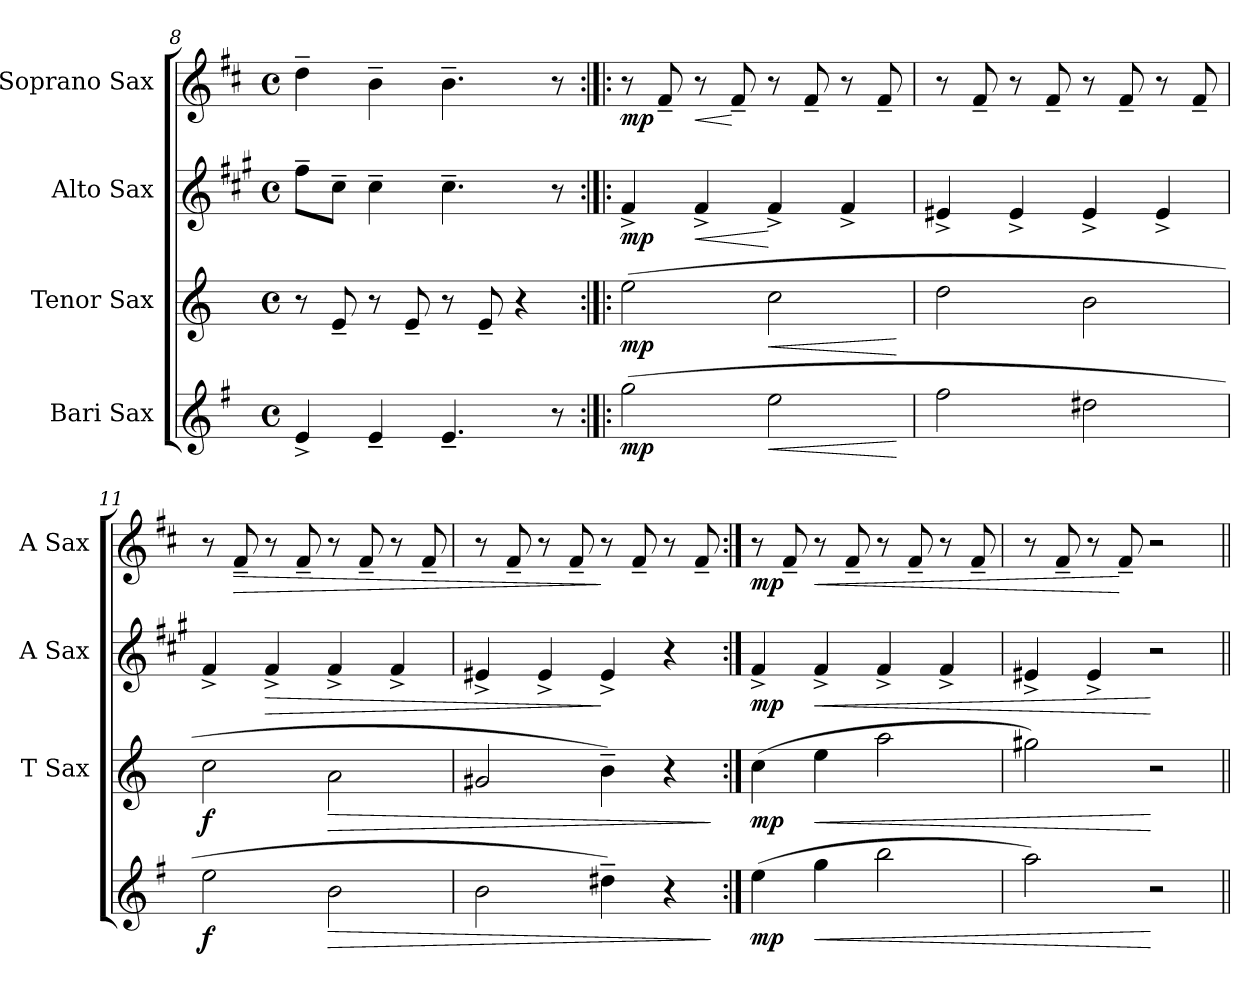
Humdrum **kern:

**kern	**dynam	**kern	**dynam	**kern	**dynam	**kern	**dynam
*part4	*part4	*part3	*part3	*part2	*part2	*part1	*part1
*staff4	*staff4	*staff3	*staff3	*staff2	*staff2	*staff1	*staff1
*I"Bari Sax	*	*I"Tenor Sax	*	*I"Alto Sax	*	*I"Soprano Sax	*
*	*	*I'T Sax	*	*I'A Sax	*	*I'A Sax	*
*clefG2	*	*clefG2	*	*clefG2	*	*clefG2	*
*ITrd8c14	*	*ITrd8c14	*	*ITrd5c9	*	*ITrd5c9	*
*k[f#]	*	*k[]	*	*k[]	*	*k[b-]	*
*G:	*	*C:	*	*C:	*	*F:	*
*M4/4	*	*M4/4	*	*M4/4	*	*M4/4	*
*met(c)	*	*met(c)	*	*met(c)	*	*met(c)	*
=8	=8	=8	=8	=8	=8	=8	=8
4E^</	.	8r	.	8a~>\L	.	4f~>\	.
.	.	8E~</	.	8e~>\J	.	.	.
4E~</	.	8r	.	4e~>\	.	4d~>\	.
.	.	8E~</	.	.	.	.	.
4.E~</	.	8r	.	4.e~>\	.	4.d~>\	.
.	.	8E~</	.	.	.	.	.
.	.	4r	.	.	.	.	.
8r	.	.	.	8r	.	8r	.
!!LO:PB:g=z
=9:|!|:	=9:|!|:	=9:|!|:	=9:|!|:	=9:|!|:	=9:|!|:	=9:|!|:	=9:|!|:
!	!LO:DY:b	!	!LO:DY:b	!	!LO:DY:b	!	!LO:DY:b
(>2g\	mp	(>2e\	mp	4A^</	mp	8r	mp
.	.	.	.	.	.	8A~</	.
!	!	!	!	!	!LO:HP:b	!	!LO:HP:b
.	.	.	.	4A^</	<	8r	<
.	.	.	.	.	.	8A~</	[
!	!LO:HP:b	!	!LO:HP:b	!	!	!	!
2e\	<	2c\	<	4A^</	[	8r	.
.	.	.	.	.	.	8A~</	.
.	.	.	.	4A^</	.	8r	.
.	.	.	.	.	.	8A~</	.
.	[	.	[	.	.	.	.
=10	=10	=10	=10	=10	=10	=10	=10
2f#\	.	2d\	.	4G#X^</	.	8r	.
.	.	.	.	.	.	8A~</	.
.	.	.	.	4G#^</	.	8r	.
.	.	.	.	.	.	8A~</	.
2d#X\	.	2B\	.	4G#^</	.	8r	.
.	.	.	.	.	.	8A~</	.
.	.	.	.	4G#^</	.	8r	.
.	.	.	.	.	.	8A~</	.
=11	=11	=11	=11	=11	=11	=11	=11
!	!LO:DY:b	!	!LO:DY:b	!	!	!	!
2e\	f	2c\	f	4A^</	.	8r	.
!	!	!	!	!	!	!	!LO:HP:b
.	.	.	.	.	.	8A~</	>
!	!	!	!	!	!LO:HP:b	!	!
.	.	.	.	4A^</	>	8r	.
.	.	.	.	.	.	8A~</	.
!	!LO:HP:b	!	!LO:HP:b	!	!	!	!
2B\	>	2A\	>	4A^</	.	8r	.
.	.	.	.	.	.	8A~</	.
.	.	.	.	4A^</	.	8r	.
.	.	.	.	.	.	8A~</	.
=12	=12	=12	=12	=12	=12	=12	=12
2B\	.	2G#X/	.	4G#X^</	.	8r	.
.	.	.	.	.	.	8A~</	.
.	.	.	.	4G#^</	.	8r	.
.	.	.	.	.	.	8A~</	.
4d#X~>\)	.	4B~>\)	.	4G#^</	]	8r	]
.	.	.	.	.	.	8A~</	.
4r	.	4r	.	4r	.	8r	.
.	.	.	.	.	.	8A~</	.
.	]	.	]	.	.	.	.
!!LO:LB:g=z
=13:|!	=13:|!	=13:|!	=13:|!	=13:|!	=13:|!	=13:|!	=13:|!
!	!LO:DY:b	!	!LO:DY:b	!	!LO:DY:b	!	!LO:DY:b
(>4e\	mp	(>4c\	mp	4A^</	mp	8r	mp
.	.	.	.	.	.	8A~</	.
!	!LO:HP:b	!	!LO:HP:b	!	!LO:HP:b	!	!LO:HP:b
4g\	<	4e\	<	4A^</	<	8r	<
.	.	.	.	.	.	8A~</	.
2b\	.	2a\	.	4A^</	.	8r	.
.	.	.	.	.	.	8A~</	.
.	.	.	.	4A^</	.	8r	.
.	.	.	.	.	.	8A~</	.
=14	=14	=14	=14	=14	=14	=14	=14
2a\)	.	2g#X\)	.	4G#X^</	.	8r	.
.	.	.	.	.	.	8A~</	.
.	.	.	.	4G#^</	.	8r	.
.	.	.	.	.	.	8A~</	[
2r	[	2r	[	2r	[	2r	.
=||	=||	=||	=||	=||	=||	=||	=||
*-	*-	*-	*-	*-	*-	*-	*-
